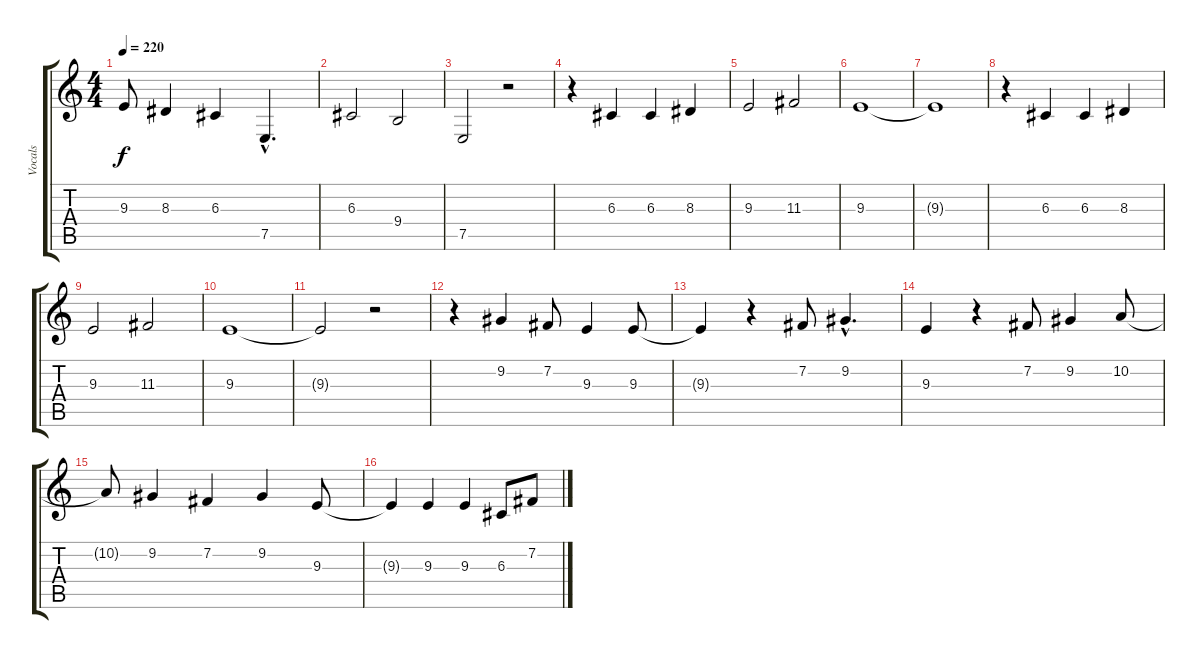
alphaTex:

\track ("Vocals" "Vocals") {instrument altosax}
\staff {score tabs}
\tuning (E4 B3 G3 D3 A2 E2) {hide}
\ts (4 4)
\tempo 220
\clef g2
\ks c
9.3{t}.8{dy f} 8.3.4 6.3.4 7.5{hac}.4{d} |
6.3.2 9.4.2 |
7.5.2 r.2 |
r.4 6.3.4 6.3.4 8.3.4 |
9.3.2 11.3.2 |
9.3.1 |
9.3{t}.1 |
r.4 6.3.4 6.3.4 8.3.4 |
9.3.2 11.3.2 |
9.3.1 |
9.3{t}.2 r.2 |
r.4 9.2.4 7.2.8 9.3.4 9.3.8 |
9.3{t}.4 r.4 7.2.8 9.2{hac}.4{d} |
9.3.4 r.4 7.2.8 9.2.4 10.2.8 |
10.2{t}.8 9.2.4 7.2.4 9.2.4 9.3.8 |
9.3{t}.4 9.3.4 9.3.4 6.3.8 7.2.8
